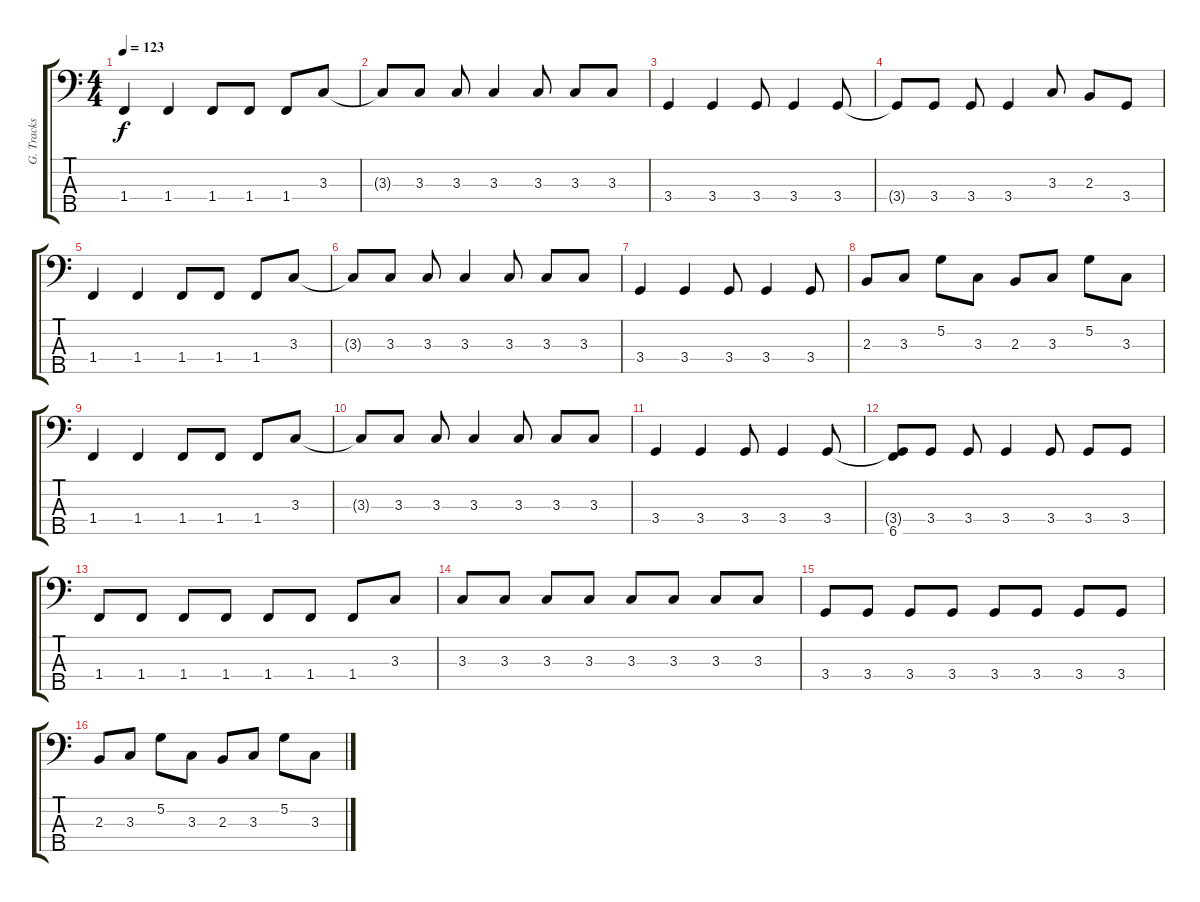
\track ("G. Tracks" "G. Tracks") {instrument electricbassfinger}
\staff {score tabs}
\tuning (G2 D2 A1 E1 B0) {hide}
\ts (4 4)
\tempo 123
\clef f4
\ks c
1.4.4{dy f} 1.4.4 1.4.8 1.4.8 1.4.8 3.3.8 |
3.3{t}.8 3.3.8 3.3.8 3.3.4 3.3.8 3.3.8 3.3.8 |
3.4.4 3.4.4 3.4.8 3.4.4 3.4.8 |
3.4{t}.8 3.4.8 3.4.8 3.4.4 3.3.8 2.3.8 3.4.8 |
1.4.4 1.4.4 1.4.8 1.4.8 1.4.8 3.3.8 |
3.3{t}.8 3.3.8 3.3.8 3.3.4 3.3.8 3.3.8 3.3.8 |
3.4.4 3.4.4 3.4.8 3.4.4 3.4.8 |
2.3.8 3.3.8 5.2.8 3.3.8 2.3.8 3.3.8 5.2.8 3.3.8 |
1.4.4 1.4.4 1.4.8 1.4.8 1.4.8 3.3.8 |
3.3{t}.8 3.3.8 3.3.8 3.3.4 3.3.8 3.3.8 3.3.8 |
3.4.4 3.4.4 3.4.8 3.4.4 3.4.8 |
(3.4{t} 6.5).8 3.4.8 3.4.8 3.4.4 3.4.8 3.4.8 3.4.8 |
1.4.8 1.4.8 1.4.8 1.4.8 1.4.8 1.4.8 1.4.8 3.3.8 |
3.3.8 3.3.8 3.3.8 3.3.8 3.3.8 3.3.8 3.3.8 3.3.8 |
3.4.8 3.4.8 3.4.8 3.4.8 3.4.8 3.4.8 3.4.8 3.4.8 |
2.3.8 3.3.8 5.2.8 3.3.8 2.3.8 3.3.8 5.2.8 3.3.8
